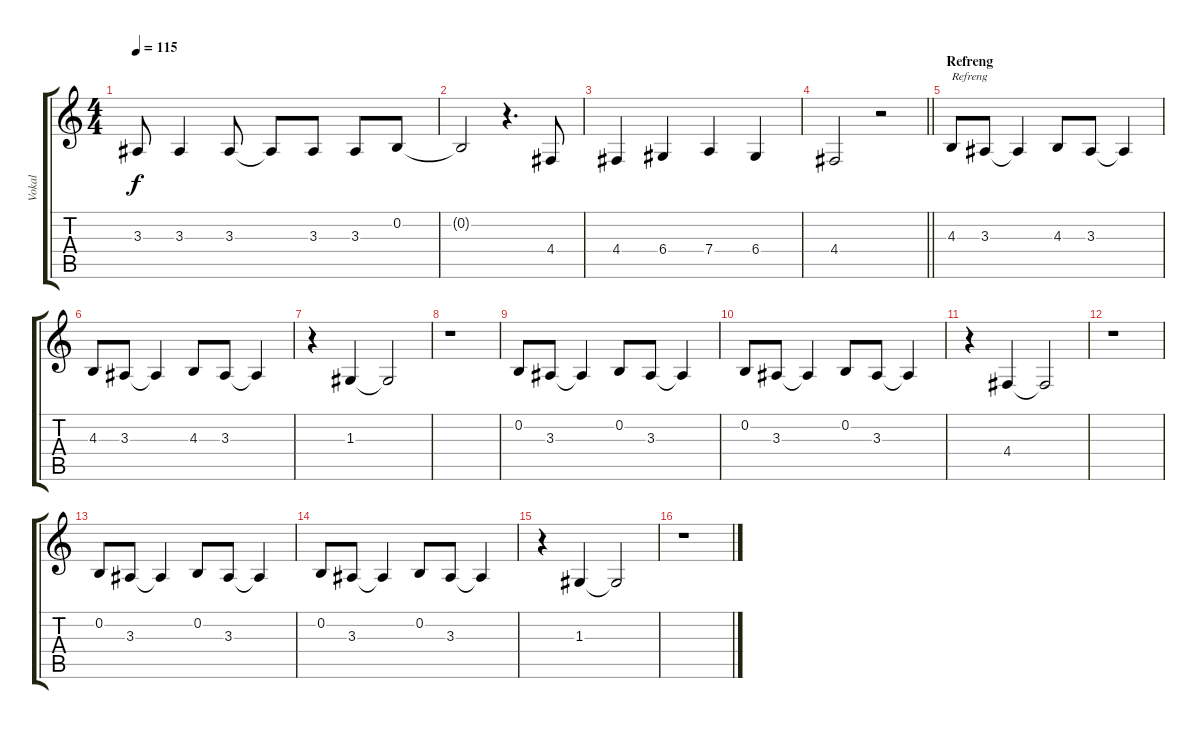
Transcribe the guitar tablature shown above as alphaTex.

\track ("Vokal" "Vokal") {instrument oboe}
\staff {score tabs}
\tuning (E4 B3 G3 D3 A2 E2) {hide}
\ts (4 4)
\tempo 115
\clef g2
\ks c
3.3.8{dy f} 3.3.4 3.3.8 3.3{t}.8 3.3.8 3.3.8 0.2.8 |
0.2{t}.2 r.4{d} 4.4.8 |
4.4.4 6.4.4 7.4.4 6.4.4 |
\barLineRight lightlight
4.4.2 r.2 |
\section ("" "Refreng")
4.3.8{txt "Refreng"} 3.3.8 3.3{t}.4 4.3.8 3.3.8 3.3{t}.4 |
4.3.8 3.3.8 3.3{t}.4 4.3.8 3.3.8 3.3{t}.4 |
r.4 1.3.4 1.3{t}.2 |
r.1 |
0.2.8 3.3.8 3.3{t}.4 0.2.8 3.3.8 3.3{t}.4 |
0.2.8 3.3.8 3.3{t}.4 0.2.8 3.3.8 3.3{t}.4 |
r.4 4.4.4 4.4{t}.2 |
r.1 |
0.2.8 3.3.8 3.3{t}.4 0.2.8 3.3.8 3.3{t}.4 |
0.2.8 3.3.8 3.3{t}.4 0.2.8 3.3.8 3.3{t}.4 |
r.4 1.3.4 1.3{t}.2 |
r.1
